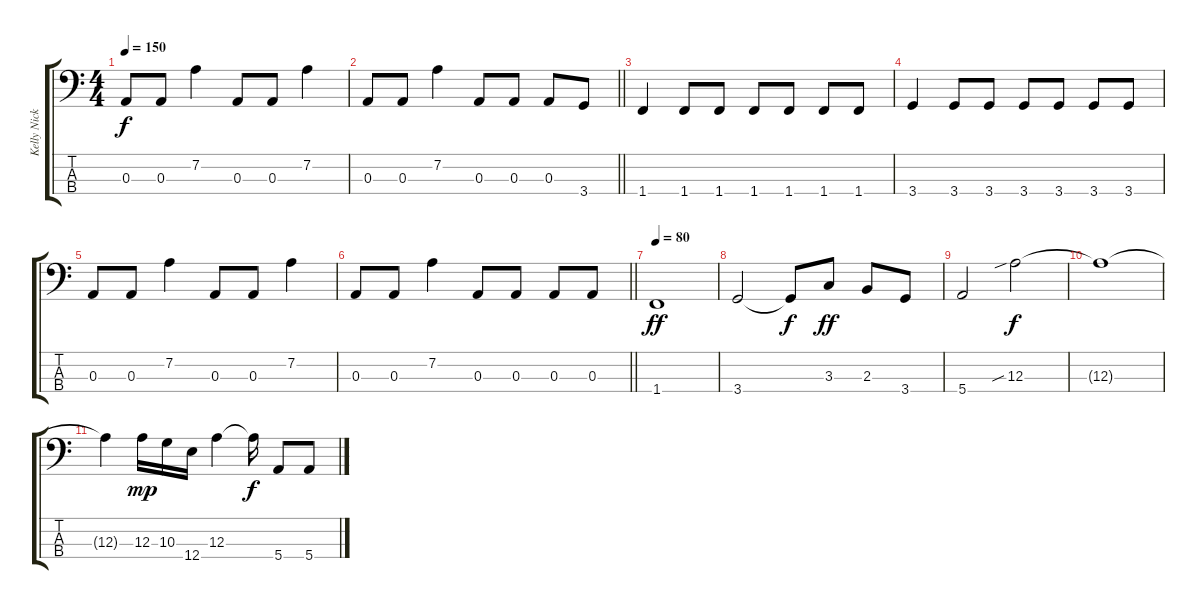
\track ("Kelly Nickels" "Kelly Nick") {instrument electricbasspick}
\staff {score tabs}
\tuning (G2 D2 A1 E1) {hide}
\ts (4 4)
\tempo 150
\clef f4
\ks c
0.3.8{dy f} 0.3.8 7.2.4 0.3.8 0.3.8 7.2.4 |
\barLineRight lightlight
0.3.8 0.3.8 7.2.4 0.3.8 0.3.8 0.3.8 3.4.8 |
1.4.4 1.4.8 1.4.8 1.4.8 1.4.8 1.4.8 1.4.8 |
3.4.4 3.4.8 3.4.8 3.4.8 3.4.8 3.4.8 3.4.8 |
0.3.8 0.3.8 7.2.4 0.3.8 0.3.8 7.2.4 |
\barLineRight lightlight
0.3.8 0.3.8 7.2.4 0.3.8 0.3.8 0.3.8 0.3.8 |
\tempo 80
1.4.1{dy ff} |
3.4.2 3.4{t}.8{dy f} 3.3.8{dy ff} 2.3.8 3.4.8 |
5.4.2 12.3{sib}.2{dy f} |
12.3{t}.1 |
12.3{t}.4 12.3.16{dy mp} 10.3.16 12.4.16 12.3.4 12.3{t}.16{dy f} 5.4.8 5.4.8
